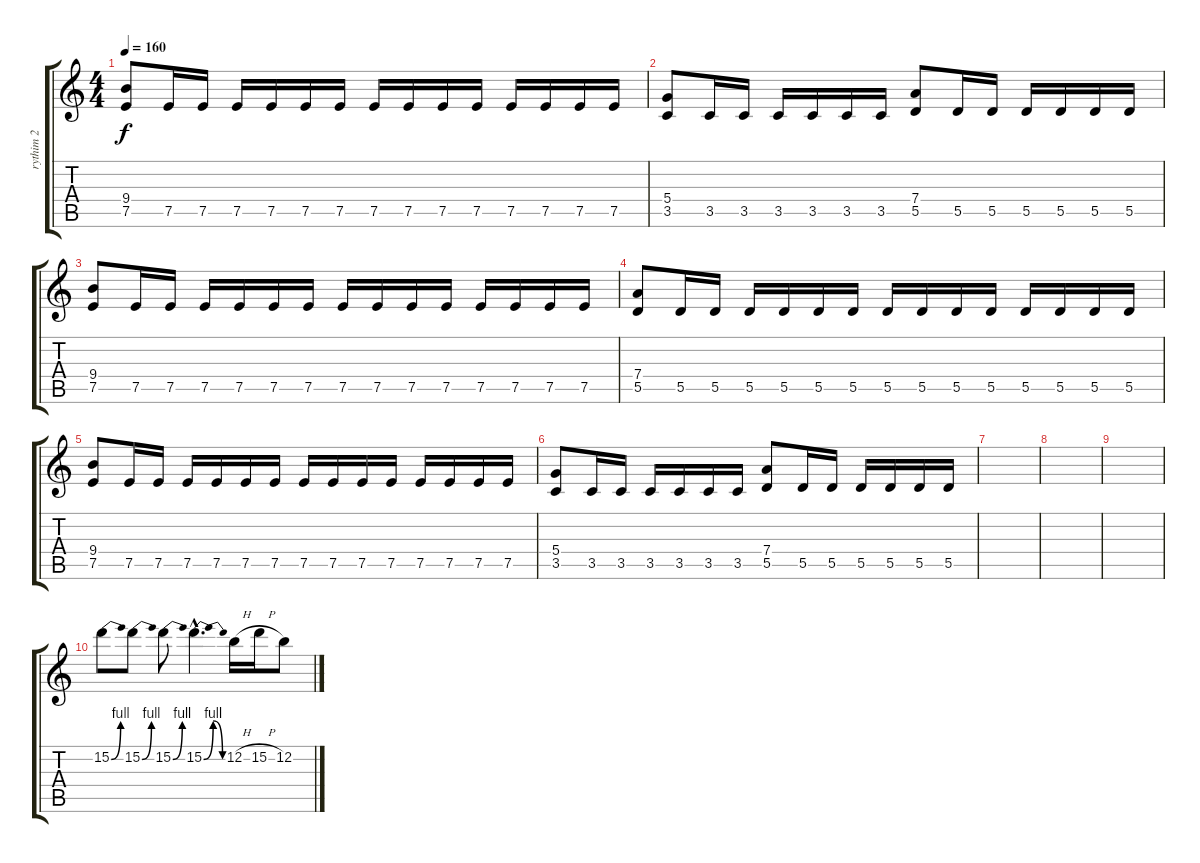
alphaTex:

\track ("rythim 2" "rythim 2") {instrument distortionguitar}
\staff {score tabs}
\tuning (E4 B3 G3 D3 A2 E2) {hide}
\ts (4 4)
\tempo 160
\clef g2
\ks c
(9.4 7.5).8{dy f} 7.5.16 7.5.16 7.5.16 7.5.16 7.5.16 7.5.16 7.5.16 7.5.16 7.5.16 7.5.16 7.5.16 7.5.16 7.5.16 7.5.16 |
(5.4 3.5).8 3.5.16 3.5.16 3.5.16 3.5.16 3.5.16 3.5.16 (7.4 5.5).8 5.5.16 5.5.16 5.5.16 5.5.16 5.5.16 5.5.16 |
(9.4 7.5).8 7.5.16 7.5.16 7.5.16 7.5.16 7.5.16 7.5.16 7.5.16 7.5.16 7.5.16 7.5.16 7.5.16 7.5.16 7.5.16 7.5.16 |
(7.4 5.5).8 5.5.16 5.5.16 5.5.16 5.5.16 5.5.16 5.5.16 5.5.16 5.5.16 5.5.16 5.5.16 5.5.16 5.5.16 5.5.16 5.5.16 |
(9.4 7.5).8 7.5.16 7.5.16 7.5.16 7.5.16 7.5.16 7.5.16 7.5.16 7.5.16 7.5.16 7.5.16 7.5.16 7.5.16 7.5.16 7.5.16 |
(5.4 3.5).8 3.5.16 3.5.16 3.5.16 3.5.16 3.5.16 3.5.16 (7.4 5.5).8 5.5.16 5.5.16 5.5.16 5.5.16 5.5.16 5.5.16 |
|
|
|
15.2{be (bend 0 0 60 4)}.8 15.2{be (bend 0 0 60 4)}.8 15.2{be (bend 0 0 60 4)}.8 15.2{be (bendrelease 0 0 30 4 50 4 60 0) hac}.4{d} 12.2{h}.16 15.2{h}.16 12.2.8
